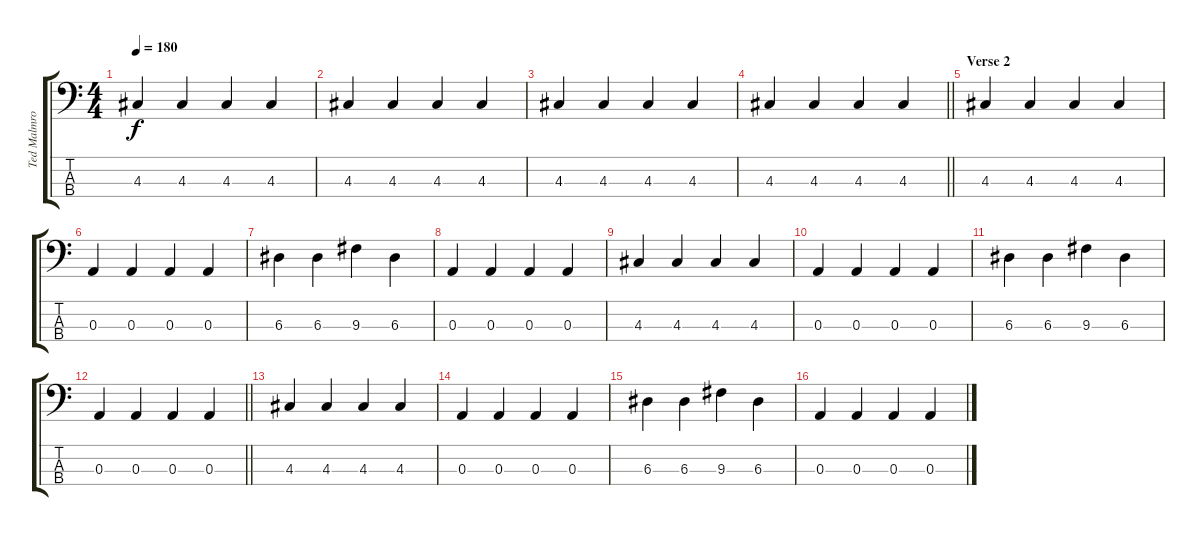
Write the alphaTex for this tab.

\track ("Ted Malmros- Bass Guitar" "Ted Malmro") {instrument electricbasspick}
\staff {score tabs}
\tuning (G2 D2 A1 E1) {hide}
\ts (4 4)
\tempo 180
\clef f4
\ks c
4.3.4{dy f} 4.3.4 4.3.4 4.3.4 |
4.3.4 4.3.4 4.3.4 4.3.4 |
4.3.4 4.3.4 4.3.4 4.3.4 |
\barLineRight lightlight
4.3.4 4.3.4 4.3.4 4.3.4 |
\section ("" "Verse 2")
4.3.4 4.3.4 4.3.4 4.3.4 |
0.3.4 0.3.4 0.3.4 0.3.4 |
6.3.4 6.3.4 9.3.4 6.3.4 |
0.3.4 0.3.4 0.3.4 0.3.4 |
4.3.4 4.3.4 4.3.4 4.3.4 |
0.3.4 0.3.4 0.3.4 0.3.4 |
6.3.4 6.3.4 9.3.4 6.3.4 |
\barLineRight lightlight
0.3.4 0.3.4 0.3.4 0.3.4 |
4.3.4 4.3.4 4.3.4 4.3.4 |
0.3.4 0.3.4 0.3.4 0.3.4 |
6.3.4 6.3.4 9.3.4 6.3.4 |
0.3.4 0.3.4 0.3.4 0.3.4
